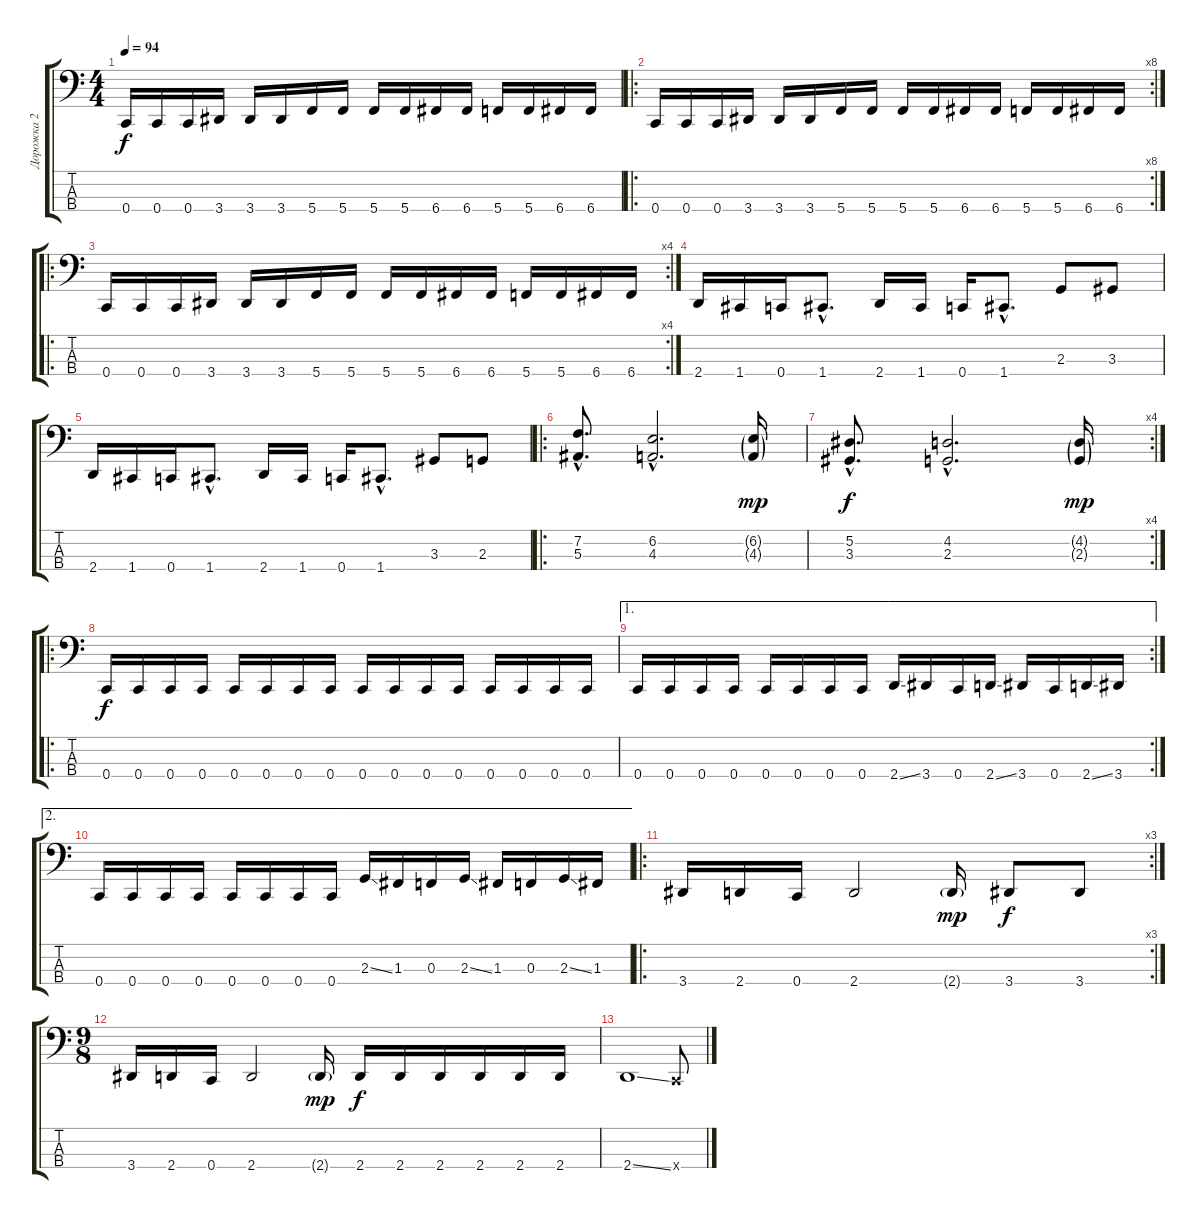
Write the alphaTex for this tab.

\track ("Дорожка 2" "Дорожка 2") {instrument electricbasspick}
\staff {score tabs}
\tuning (Eb2 Bb1 F1 C1) {hide}
\ts (4 4)
\tempo 94
\clef f4
\ks c
0.4.16{dy f} 0.4.16 0.4.16 3.4.16 3.4.16 3.4.16 5.4.16 5.4.16 5.4.16 5.4.16 6.4.16 6.4.16 5.4.16 5.4.16 6.4.16 6.4.16 |
\ro
\rc 8
0.4.16 0.4.16 0.4.16 3.4.16 3.4.16 3.4.16 5.4.16 5.4.16 5.4.16 5.4.16 6.4.16 6.4.16 5.4.16 5.4.16 6.4.16 6.4.16 |
\ro
\rc 4
0.4.16 0.4.16 0.4.16 3.4.16 3.4.16 3.4.16 5.4.16 5.4.16 5.4.16 5.4.16 6.4.16 6.4.16 5.4.16 5.4.16 6.4.16 6.4.16 |
2.4.16 1.4.16 0.4.16 1.4{hac}.8{d} 2.4.16 1.4.16 0.4.16 1.4{hac}.8{d} 2.3.8 3.3.8 |
2.4.16 1.4.16 0.4.16 1.4{hac}.8{d} 2.4.16 1.4.16 0.4.16 1.4{hac}.8{d} 3.3.8 2.3.8 |
\ro
(7.2{hac} 5.3{hac}).8{d} (6.2{hac} 4.3{hac}).2{d} (6.2{g} 4.3{g}).16{dy mp} |
\rc 4
(5.2{hac} 3.3{hac}).8{d dy f} (4.2{hac} 2.3{hac}).2{d} (4.2{g} 2.3{g}).16{dy mp} |
\ro
0.4.16{dy f} 0.4.16 0.4.16 0.4.16 0.4.16 0.4.16 0.4.16 0.4.16 0.4.16 0.4.16 0.4.16 0.4.16 0.4.16 0.4.16 0.4.16 0.4.16 |
\ae 1
\rc 2
0.4.16 0.4.16 0.4.16 0.4.16 0.4.16 0.4.16 0.4.16 0.4.16 2.4{ss}.16 3.4.16 0.4.16 2.4{ss}.16 3.4.16 0.4.16 2.4{ss}.16 3.4.16 |
\ae 2
0.4.16 0.4.16 0.4.16 0.4.16 0.4.16 0.4.16 0.4.16 0.4.16 2.3{ss}.16 1.3.16 0.3.16 2.3{ss}.16 1.3.16 0.3.16 2.3{ss}.16 1.3.16 |
\ro
\rc 3
3.4.16 2.4.16 0.4.16 2.4.2 2.4{g}.16{dy mp} 3.4.8{dy f} 3.4.8 |
\ts (9 8)
3.4.16 2.4.16 0.4.16 2.4.2 2.4{g}.16{dy mp} 2.4.16{dy f} 2.4.16 2.4.16 2.4.16 2.4.16 2.4.16 |
2.4{ss}.1 0.4{x}.8
